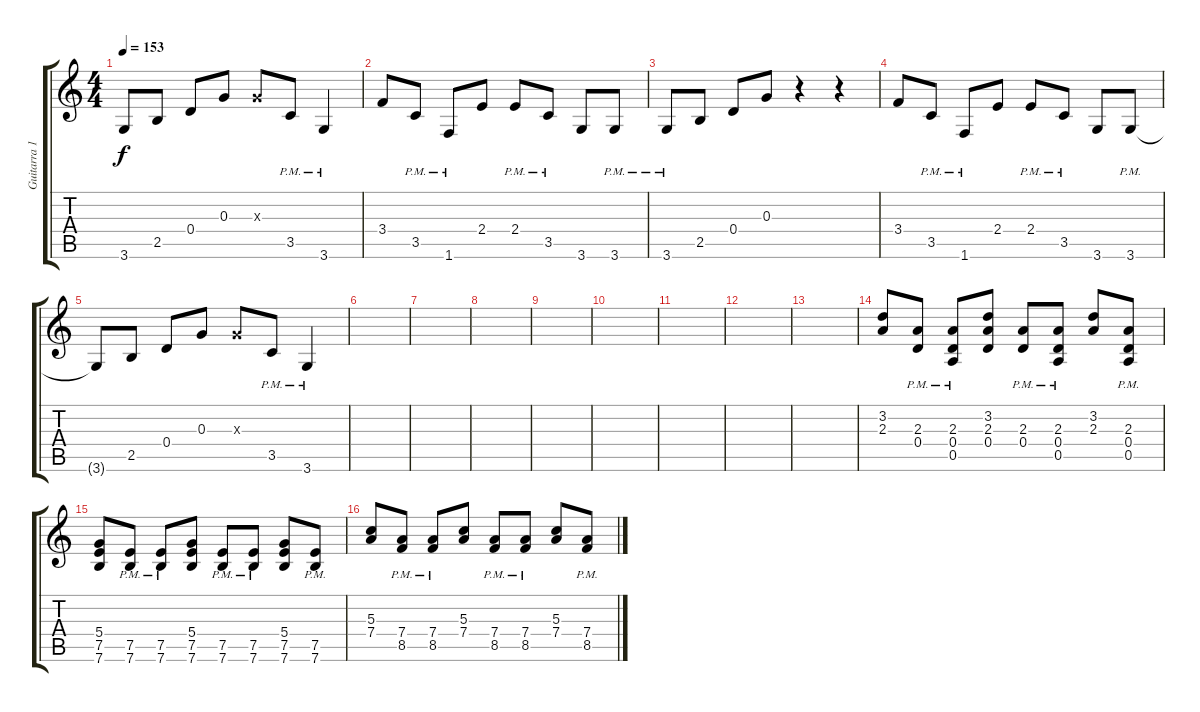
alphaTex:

\track ("Guitarra 1" "Guitarra 1") {instrument overdrivenguitar}
\staff {score tabs}
\tuning (E4 B3 G3 D3 A2 E2) {hide}
\ts (4 4)
\tempo 153
\clef g2
\ks c
3.6{t}.8{dy f} 2.5.8 0.4.8 0.3.8 0.3{x}.8 3.5{pm}.8 3.6{pm}.4 |
3.4.8{volume 8} 3.5{pm}.8 1.6{pm}.8 2.4.8 2.4{pm}.8 3.5{pm}.8 3.6.8 3.6{pm}.8 |
3.6{pm}.8 2.5.8 0.4.8 0.3.8 r.4 r.4 |
3.4.8{volume 8} 3.5{pm}.8 1.6{pm}.8 2.4.8 2.4{pm}.8 3.5{pm}.8 3.6.8 3.6{pm}.8 |
3.6{t}.8 2.5.8 0.4.8 0.3.8 0.3{x}.8 3.5{pm}.8 3.6{pm}.4 |
|
|
|
|
|
|
|
|
(3.2 2.3).8 (2.3{pm} 0.4{pm}).8 (2.3{pm} 0.4{pm} 0.5{pm}).8 (3.2 2.3 0.4).8 (2.3{pm} 0.4{pm}).8 (2.3{pm} 0.4{pm} 0.5{pm}).8 (3.2 2.3).8 (2.3{pm} 0.4{pm} 0.5{pm}).8 |
(5.4 7.5 7.6).8 (7.5{pm} 7.6{pm}).8 (7.5{pm} 7.6{pm}).8 (5.4 7.5 7.6).8 (7.5{pm} 7.6{pm}).8 (7.5{pm} 7.6{pm}).8 (5.4 7.5 7.6).8 (7.5{pm} 7.6{pm}).8 |
(5.3 7.4).8 (7.4{pm} 8.5{pm}).8 (7.4{pm} 8.5{pm}).8 (5.3 7.4).8 (7.4{pm} 8.5{pm}).8 (7.4{pm} 8.5{pm}).8 (5.3 7.4).8 (7.4{pm} 8.5{pm}).8
